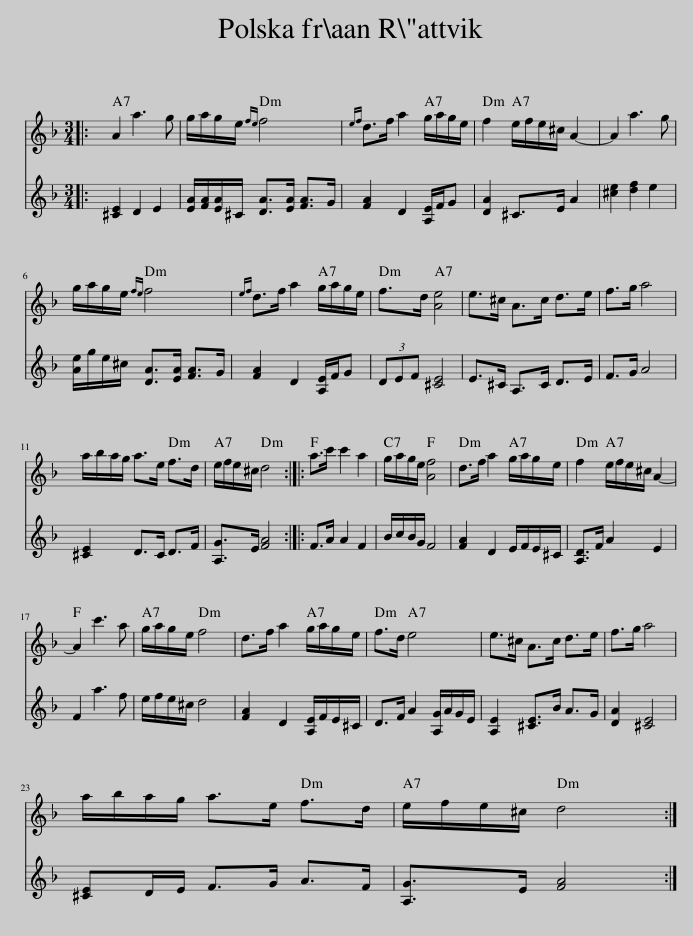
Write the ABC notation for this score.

X:1
%%score 1 2
L:1/8
M:3/4
I:linebreak $
K:Dmin
V:1 treble
V:2 treble
V:1
|: A2 a3 g | g/a/g/e/{fe} f4 |{ef} d>f a2 g/a/g/e/ | f2 e/f/e/^c/ A2- | A2 a3 g |$ %5
 g/a/g/e/{fe} f4 |{ef} d>f a2 g/a/g/e/ | f>d [Ae]4 | e>^c A>c d>e | f>g a4 |$ %10
 a/b/a/g/ a>e f>d | e/f/e/^c/ d4 :: a>c' c'2 a2 | g/a/g/e/ [Af]4 | d>f a2 g/a/g/e/ | %15
 f2 e/f/e/^c/ A2- |$ A2 c'3 a | g/a/g/e/ f4 | d>f a2 g/a/g/e/ | f>d e4 | %20
 e>^c A>c d>e | f>g a4 |$ a/b/a/g/ a>e f>d | e/f/e/^c/ d4 :| %24
V:2
|: [^CE]2 D2 E2 | [EA]/[FA]/[EA]/^C/ [DA]>[EA] [FA]>G | [FA]2 D2 [A,E]/F/G | [DA]2 ^C>E A2 | [^ce]2 [df]2 e2 |$ %5
 [Ae]/g/e/^c/ [DA]>[EA] [FA]>G | [FA]2 D2 [A,E]/F/G | (3DEF [^CE]4 | E>^C A,>C D>E | F>G A4 |$ %10
 [^CE]2 D>C D>F | [A,G]>E [FA]4 :: F>A A2 F2 | B/c/B/G/ F4 | [FA]2 D2 E/F/E/^C/ | %15
 [A,D]>F A2 E2 |$ F2 a3 f | e/f/e/^c/ d4 | [FA]2 D2 [A,E]/F/E/^C/ | D>F A2 [A,G]/A/G/E/ | %20
 [A,E]2 [^CE]>B A>G | [DA]2 [^CE]4 |$ [^CE]D/E/ F>G A>F | [A,G]>E [FA]4 :| %24
